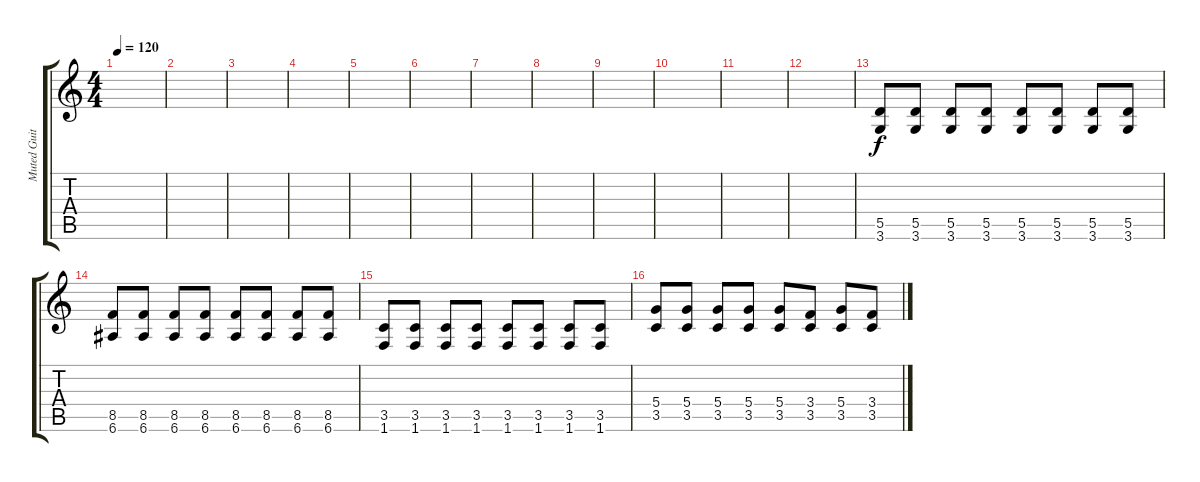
\track ("Muted Guitar" "Muted Guit") {instrument electricguitarmuted}
\staff {score tabs}
\tuning (E4 B3 G3 D3 A2 E2) {hide}
\ts (4 4)
\tempo 120
\clef g2
\ks c
|
|
|
|
|
|
|
|
|
|
|
|
(5.5 3.6).8{instrument electricguitarmuted} (5.5 3.6).8 (5.5 3.6).8 (5.5 3.6).8 (5.5 3.6).8 (5.5 3.6).8 (5.5 3.6).8 (5.5 3.6).8 |
(8.5 6.6).8 (8.5 6.6).8 (8.5 6.6).8 (8.5 6.6).8 (8.5 6.6).8 (8.5 6.6).8 (8.5 6.6).8 (8.5 6.6).8 |
(3.5 1.6).8 (3.5 1.6).8 (3.5 1.6).8 (3.5 1.6).8 (3.5 1.6).8 (3.5 1.6).8 (3.5 1.6).8 (3.5 1.6).8 |
(5.4 3.5).8 (5.4 3.5).8 (5.4 3.5).8 (5.4 3.5).8 (5.4 3.5).8 (3.4 3.5).8 (5.4 3.5).8 (3.4 3.5).8
